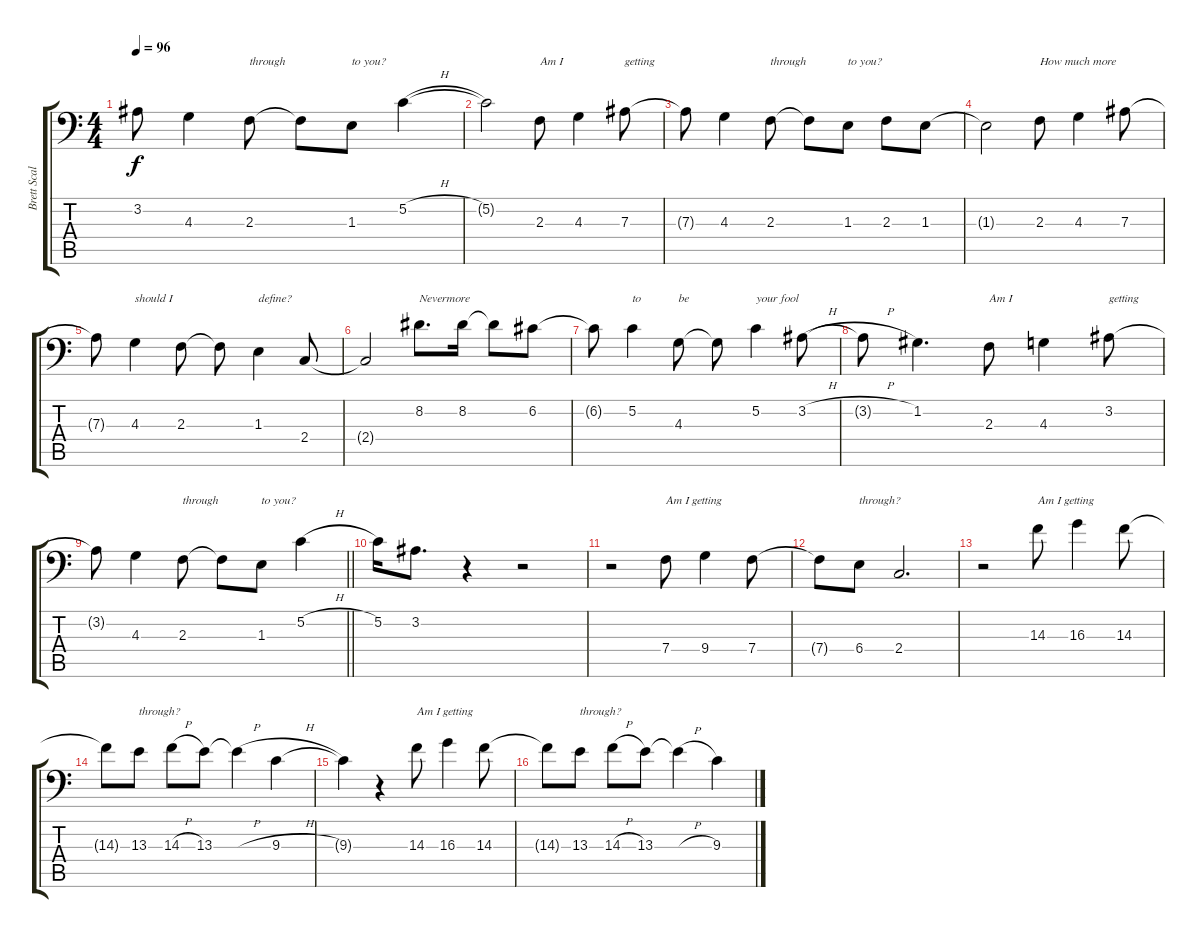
\track ("Brett Scallions (Vocals)" "Brett Scal") {instrument violin}
\staff {score tabs}
\tuning (C4 G3 Eb3 Bb2 F2 Bb1) {hide}
\ts (4 4)
\tempo 96
\clef f4
\ks c
3.2{t}.8{dy f} 4.3.4 2.3.8{txt "through"} 2.3{t}.8 1.3.8{txt "to you?"} 5.2{h}.4 |
5.2{t}.2 2.3.8{txt "Am I"} 4.3.4 7.3.8{txt "getting"} |
7.3{t}.8 4.3.4 2.3.8{txt "through"} 2.3{t}.8 1.3.8{txt "to you?"} 2.3.8 1.3.8 |
1.3{t}.2 2.3.8{txt "How much more"} 4.3.4 7.3.8 |
7.3{t}.8 4.3.4{txt "should I"} 2.3.8 2.3{t}.8 1.3.4{txt "define?"} 2.4.8 |
2.4{t}.2 8.2.8{d txt "Nevermore"} 8.2.16 8.2{t}.8 6.2.8 |
6.2{t}.8 5.2.4{txt "to"} 4.3.8{txt "be"} 4.3{t}.8 5.2.4{txt "your fool"} 3.2{h}.8 |
3.2{h t}.8 1.2.4{d} 2.3.8{txt "Am I"} 4.3.4 3.2.8{txt "getting"} |
\barLineRight lightlight
3.2{t}.8 4.3.4 2.3.8{txt "through"} 2.3{t}.8 1.3.8{txt "to you?"} 5.2{h}.4 |
5.2.16 3.2.8{d} r.4 r.2 |
r.2 7.4.8{txt "Am I getting"} 9.4.4 7.4.8 |
7.4{t}.8 6.4.8{txt "through?"} 2.4.2{d} |
r.2 14.3.8{txt "Am I getting"} 16.3.4 14.3.8 |
14.3{t}.8 13.3.8{txt "through?"} 14.3{h}.8 13.3.8 13.3{h t}.4 9.3{h}.4 |
9.3{t}.4 r.4 14.3.8{txt "Am I getting"} 16.3.4 14.3.8 |
14.3{t}.8 13.3.8{txt "through?"} 14.3{h}.8 13.3.8 13.3{h t}.4 9.3.4
